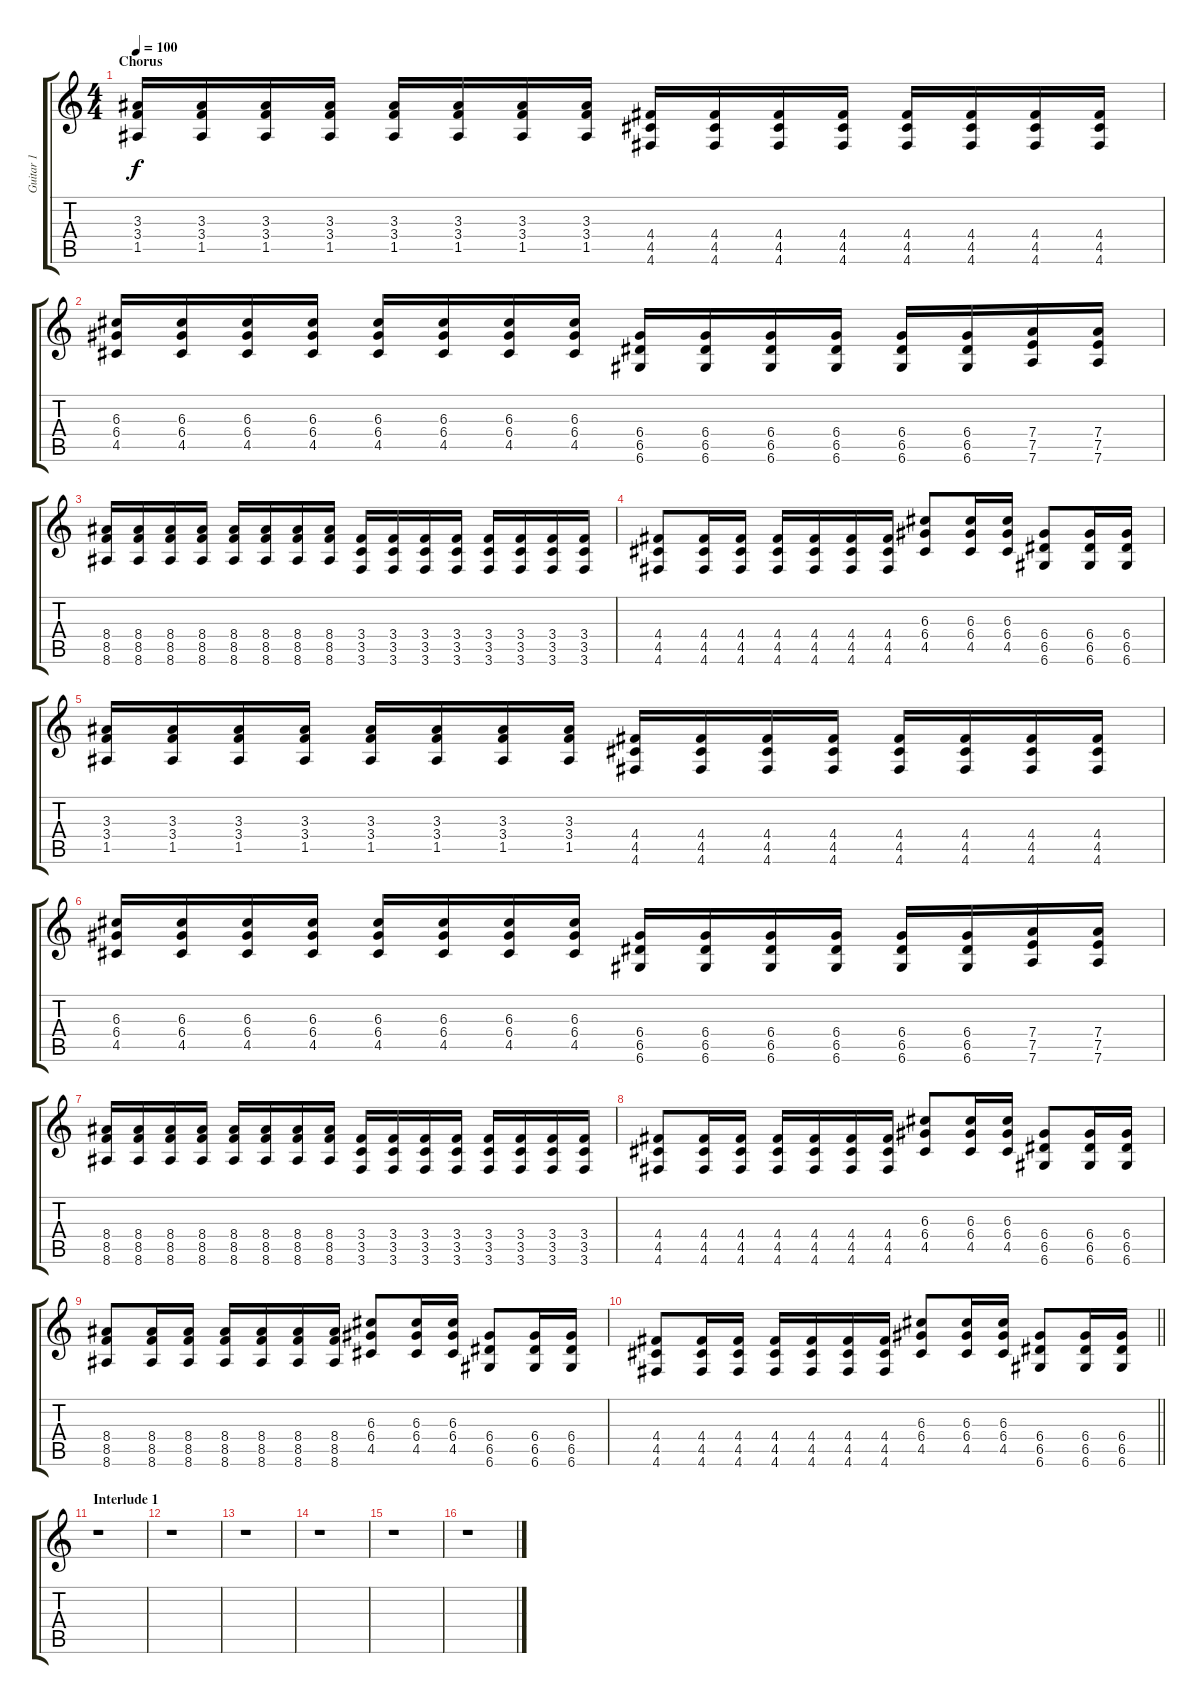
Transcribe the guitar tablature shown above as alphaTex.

\track ("Guitar 1" "Guitar 1") {instrument distortionguitar}
\staff {score tabs}
\tuning (E4 B3 G3 D3 A2 D2) {hide}
\ts (4 4)
\section ("" "Chorus")
\tempo 100
\clef g2
\ks c
(3.3 3.4 1.5).16{dy f} (3.3 3.4 1.5).16 (3.3 3.4 1.5).16 (3.3 3.4 1.5).16 (3.3 3.4 1.5).16 (3.3 3.4 1.5).16 (3.3 3.4 1.5).16 (3.3 3.4 1.5).16 (4.4 4.5 4.6).16 (4.4 4.5 4.6).16 (4.4 4.5 4.6).16 (4.4 4.5 4.6).16 (4.4 4.5 4.6).16 (4.4 4.5 4.6).16 (4.4 4.5 4.6).16 (4.4 4.5 4.6).16 |
(6.3 6.4 4.5).16 (6.3 6.4 4.5).16 (6.3 6.4 4.5).16 (6.3 6.4 4.5).16 (6.3 6.4 4.5).16 (6.3 6.4 4.5).16 (6.3 6.4 4.5).16 (6.3 6.4 4.5).16 (6.4 6.5 6.6).16 (6.4 6.5 6.6).16 (6.4 6.5 6.6).16 (6.4 6.5 6.6).16 (6.4 6.5 6.6).16 (6.4 6.5 6.6).16 (7.4 7.5 7.6).16 (7.4 7.5 7.6).16 |
(8.4 8.5 8.6).16 (8.4 8.5 8.6).16 (8.4 8.5 8.6).16 (8.4 8.5 8.6).16 (8.4 8.5 8.6).16 (8.4 8.5 8.6).16 (8.4 8.5 8.6).16 (8.4 8.5 8.6).16 (3.4 3.5 3.6).16 (3.4 3.5 3.6).16 (3.4 3.5 3.6).16 (3.4 3.5 3.6).16 (3.4 3.5 3.6).16 (3.4 3.5 3.6).16 (3.4 3.5 3.6).16 (3.4 3.5 3.6).16 |
(4.4 4.5 4.6).8 (4.4 4.5 4.6).16 (4.4 4.5 4.6).16 (4.4 4.5 4.6).16 (4.4 4.5 4.6).16 (4.4 4.5 4.6).16 (4.4 4.5 4.6).16 (6.3 6.4 4.5).8 (6.3 6.4 4.5).16 (6.3 6.4 4.5).16 (6.4 6.5 6.6).8 (6.4 6.5 6.6).16 (6.4 6.5 6.6).16 |
(3.3 3.4 1.5).16 (3.3 3.4 1.5).16 (3.3 3.4 1.5).16 (3.3 3.4 1.5).16 (3.3 3.4 1.5).16 (3.3 3.4 1.5).16 (3.3 3.4 1.5).16 (3.3 3.4 1.5).16 (4.4 4.5 4.6).16 (4.4 4.5 4.6).16 (4.4 4.5 4.6).16 (4.4 4.5 4.6).16 (4.4 4.5 4.6).16 (4.4 4.5 4.6).16 (4.4 4.5 4.6).16 (4.4 4.5 4.6).16 |
(6.3 6.4 4.5).16 (6.3 6.4 4.5).16 (6.3 6.4 4.5).16 (6.3 6.4 4.5).16 (6.3 6.4 4.5).16 (6.3 6.4 4.5).16 (6.3 6.4 4.5).16 (6.3 6.4 4.5).16 (6.4 6.5 6.6).16 (6.4 6.5 6.6).16 (6.4 6.5 6.6).16 (6.4 6.5 6.6).16 (6.4 6.5 6.6).16 (6.4 6.5 6.6).16 (7.4 7.5 7.6).16 (7.4 7.5 7.6).16 |
(8.4 8.5 8.6).16 (8.4 8.5 8.6).16 (8.4 8.5 8.6).16 (8.4 8.5 8.6).16 (8.4 8.5 8.6).16 (8.4 8.5 8.6).16 (8.4 8.5 8.6).16 (8.4 8.5 8.6).16 (3.4 3.5 3.6).16 (3.4 3.5 3.6).16 (3.4 3.5 3.6).16 (3.4 3.5 3.6).16 (3.4 3.5 3.6).16 (3.4 3.5 3.6).16 (3.4 3.5 3.6).16 (3.4 3.5 3.6).16 |
(4.4 4.5 4.6).8 (4.4 4.5 4.6).16 (4.4 4.5 4.6).16 (4.4 4.5 4.6).16 (4.4 4.5 4.6).16 (4.4 4.5 4.6).16 (4.4 4.5 4.6).16 (6.3 6.4 4.5).8 (6.3 6.4 4.5).16 (6.3 6.4 4.5).16 (6.4 6.5 6.6).8 (6.4 6.5 6.6).16 (6.4 6.5 6.6).16 |
(8.4 8.5 8.6).8 (8.4 8.5 8.6).16 (8.4 8.5 8.6).16 (8.4 8.5 8.6).16 (8.4 8.5 8.6).16 (8.4 8.5 8.6).16 (8.4 8.5 8.6).16 (6.3 6.4 4.5).8 (6.3 6.4 4.5).16 (6.3 6.4 4.5).16 (6.4 6.5 6.6).8 (6.4 6.5 6.6).16 (6.4 6.5 6.6).16 |
\barLineRight lightlight
(4.4 4.5 4.6).8 (4.4 4.5 4.6).16 (4.4 4.5 4.6).16 (4.4 4.5 4.6).16 (4.4 4.5 4.6).16 (4.4 4.5 4.6).16 (4.4 4.5 4.6).16 (6.3 6.4 4.5).8 (6.3 6.4 4.5).16 (6.3 6.4 4.5).16 (6.4 6.5 6.6).8 (6.4 6.5 6.6).16 (6.4 6.5 6.6).16 |
\section ("" "Interlude 1")
r.1 |
r.1 |
r.1 |
r.1 |
r.1 |
r.1
